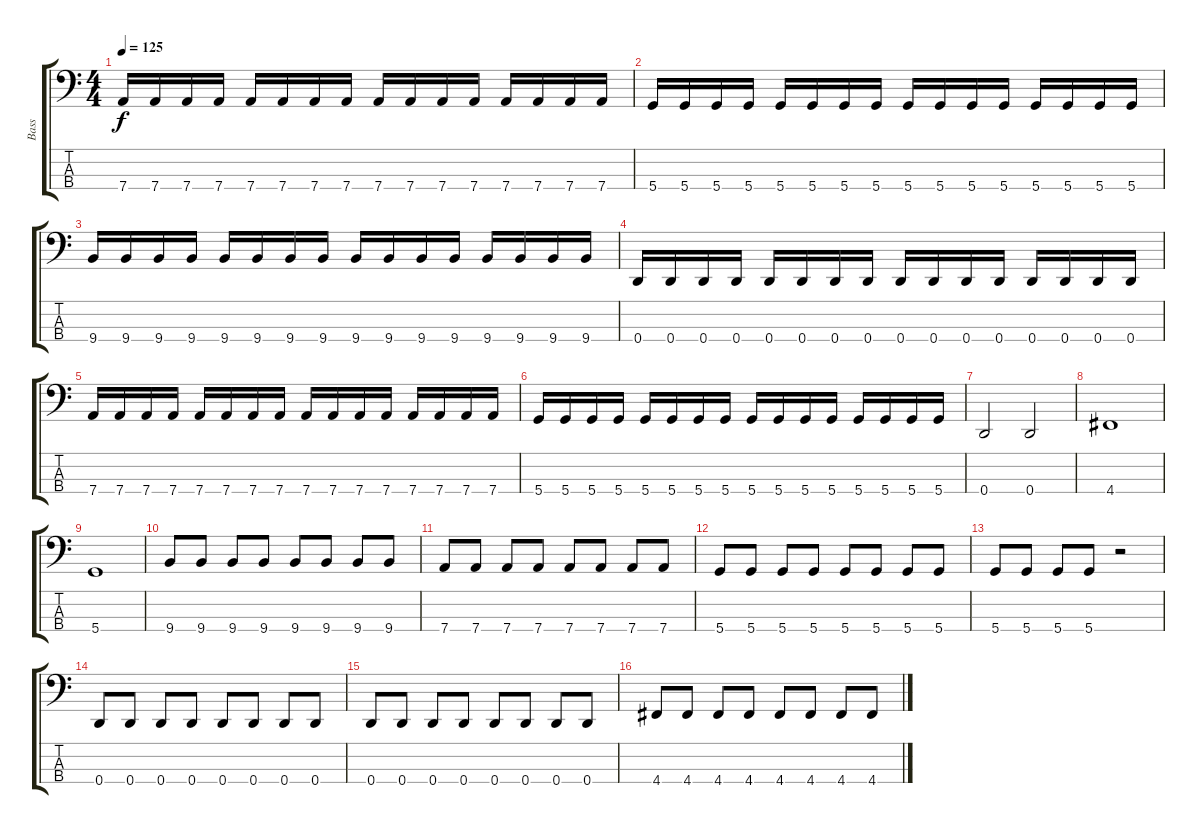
\track ("Bass" "Bass") {instrument electricbassfinger}
\staff {score tabs}
\tuning (G2 D2 A1 D1) {hide}
\ts (4 4)
\tempo 125
\clef f4
\ks c
7.4.16{dy f} 7.4.16 7.4.16 7.4.16 7.4.16 7.4.16 7.4.16 7.4.16 7.4.16 7.4.16 7.4.16 7.4.16 7.4.16 7.4.16 7.4.16 7.4.16 |
5.4.16 5.4.16 5.4.16 5.4.16 5.4.16 5.4.16 5.4.16 5.4.16 5.4.16 5.4.16 5.4.16 5.4.16 5.4.16 5.4.16 5.4.16 5.4.16 |
9.4.16 9.4.16 9.4.16 9.4.16 9.4.16 9.4.16 9.4.16 9.4.16 9.4.16 9.4.16 9.4.16 9.4.16 9.4.16 9.4.16 9.4.16 9.4.16 |
0.4.16 0.4.16 0.4.16 0.4.16 0.4.16 0.4.16 0.4.16 0.4.16 0.4.16 0.4.16 0.4.16 0.4.16 0.4.16 0.4.16 0.4.16 0.4.16 |
7.4.16 7.4.16 7.4.16 7.4.16 7.4.16 7.4.16 7.4.16 7.4.16 7.4.16 7.4.16 7.4.16 7.4.16 7.4.16 7.4.16 7.4.16 7.4.16 |
5.4.16 5.4.16 5.4.16 5.4.16 5.4.16 5.4.16 5.4.16 5.4.16 5.4.16 5.4.16 5.4.16 5.4.16 5.4.16 5.4.16 5.4.16 5.4.16 |
0.4.2{volume 16} 0.4.2 |
4.4.1 |
5.4.1 |
9.4.8 9.4.8 9.4.8 9.4.8 9.4.8 9.4.8 9.4.8 9.4.8 |
7.4.8 7.4.8 7.4.8 7.4.8 7.4.8 7.4.8 7.4.8 7.4.8 |
5.4.8 5.4.8 5.4.8 5.4.8 5.4.8 5.4.8 5.4.8 5.4.8 |
5.4.8 5.4.8 5.4.8 5.4.8 r.2 |
0.4.8 0.4.8 0.4.8 0.4.8 0.4.8 0.4.8 0.4.8 0.4.8 |
0.4.8 0.4.8 0.4.8 0.4.8 0.4.8 0.4.8 0.4.8 0.4.8 |
4.4.8 4.4.8 4.4.8 4.4.8 4.4.8 4.4.8 4.4.8 4.4.8
